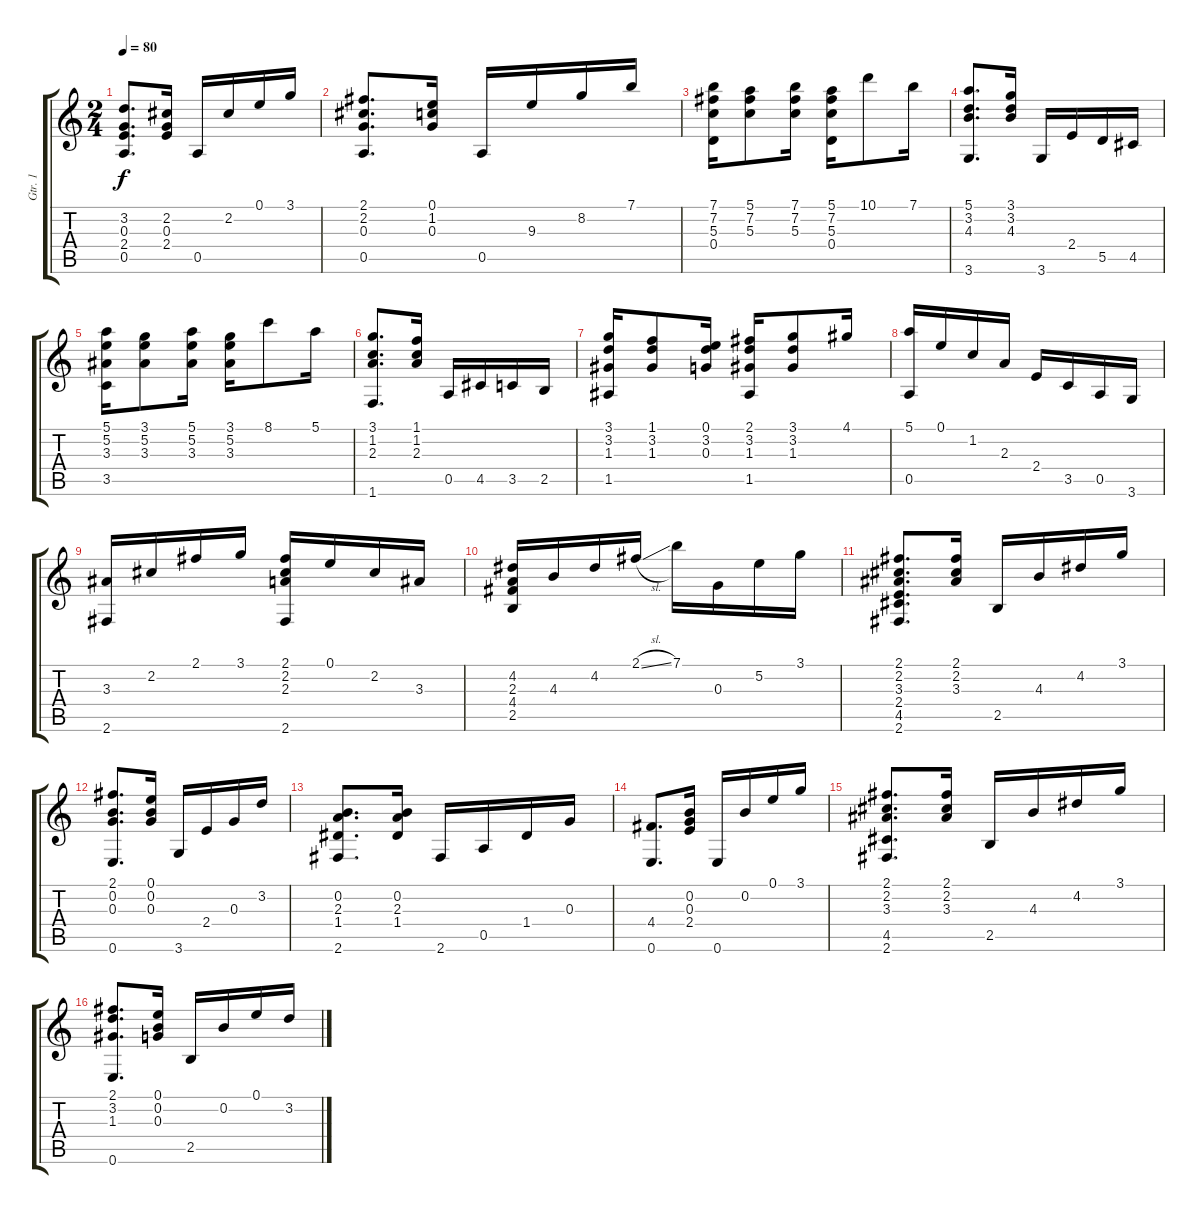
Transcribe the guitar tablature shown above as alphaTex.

\track ("Gtr. 1" "Gtr. 1") {instrument acousticguitarnylon}
\staff {score tabs}
\tuning (E4 B3 G3 D3 A2 E2) {hide}
\ts (2 4)
\tempo 80
\clef g2
\ks c
(3.2 0.3 2.4 0.5).8{d dy f} (2.2 0.3 2.4).16 0.5.16 2.2.16 0.1.16 3.1.16 |
(2.1 2.2 0.3 0.5).8{d} (0.1 1.2 0.3).16 0.5.16 9.3.16 8.2.16 7.1.16 |
(7.1 7.2 5.3 0.4).16 (5.1 7.2 5.3).8 (7.1 7.2 5.3).16 (5.1 7.2 5.3 0.4).16 10.1.8 7.1.16 |
(5.1 3.2 4.3 3.6).8{d} (3.1 3.2 4.3).16 3.6.16 2.4.16 5.5.16 4.5.16 |
(5.1 5.2 3.3 3.5).16 (3.1 5.2 3.3).8 (5.1 5.2 3.3).16 (3.1 5.2 3.3).16 8.1.8 5.1.16 |
(3.1 1.2 2.3 1.6).8{d} (1.1 1.2 2.3).16 0.5.16 4.5.16 3.5.16 2.5.16 |
(3.1 3.2 1.3 1.5).16 (1.1 3.2 1.3).8 (0.1 3.2 0.3).16 (2.1 3.2 1.3 1.5).16 (3.1 3.2 1.3).8 4.1.16 |
(5.1 0.5).16 0.1.16 1.2.16 2.3.16 2.4.16 3.5.16 0.5.16 3.6.16 |
(3.3 2.6).16 2.2.16 2.1.16 3.1.16 (2.1 2.2 2.3 2.6).16 0.1.16 2.2.16 3.3.16 |
(4.2 2.3 4.4 2.5).16 4.3.16 4.2.16 2.1{sl}.16 7.1.16 0.3.16 5.2.16 3.1.16 |
(2.1 2.2 3.3 2.4 4.5 2.6).8{d} (2.1 2.2 3.3).16 2.5.16 4.3.16 4.2.16 3.1.16 |
(2.1 0.2 0.3 0.6).8{d} (0.1 0.2 0.3).16 3.6.16 2.4.16 0.3.16 3.2.16 |
(0.2 2.3 1.4 2.6).8{d} (0.2 2.3 1.4).16 2.6.16 0.5.16 1.4.16 0.3.16 |
(4.4 0.6).8{d} (0.2 0.3 2.4).16 0.6.16 0.2.16 0.1.16 3.1.16 |
(2.1 2.2 3.3 4.5 2.6).8{d} (2.1 2.2 3.3).16 2.5.16 4.3.16 4.2.16 3.1.16 |
(2.1 3.2 1.3 0.6).8{d} (0.1 0.2 0.3).16 2.5.16 0.2.16 0.1.16 3.2.16
